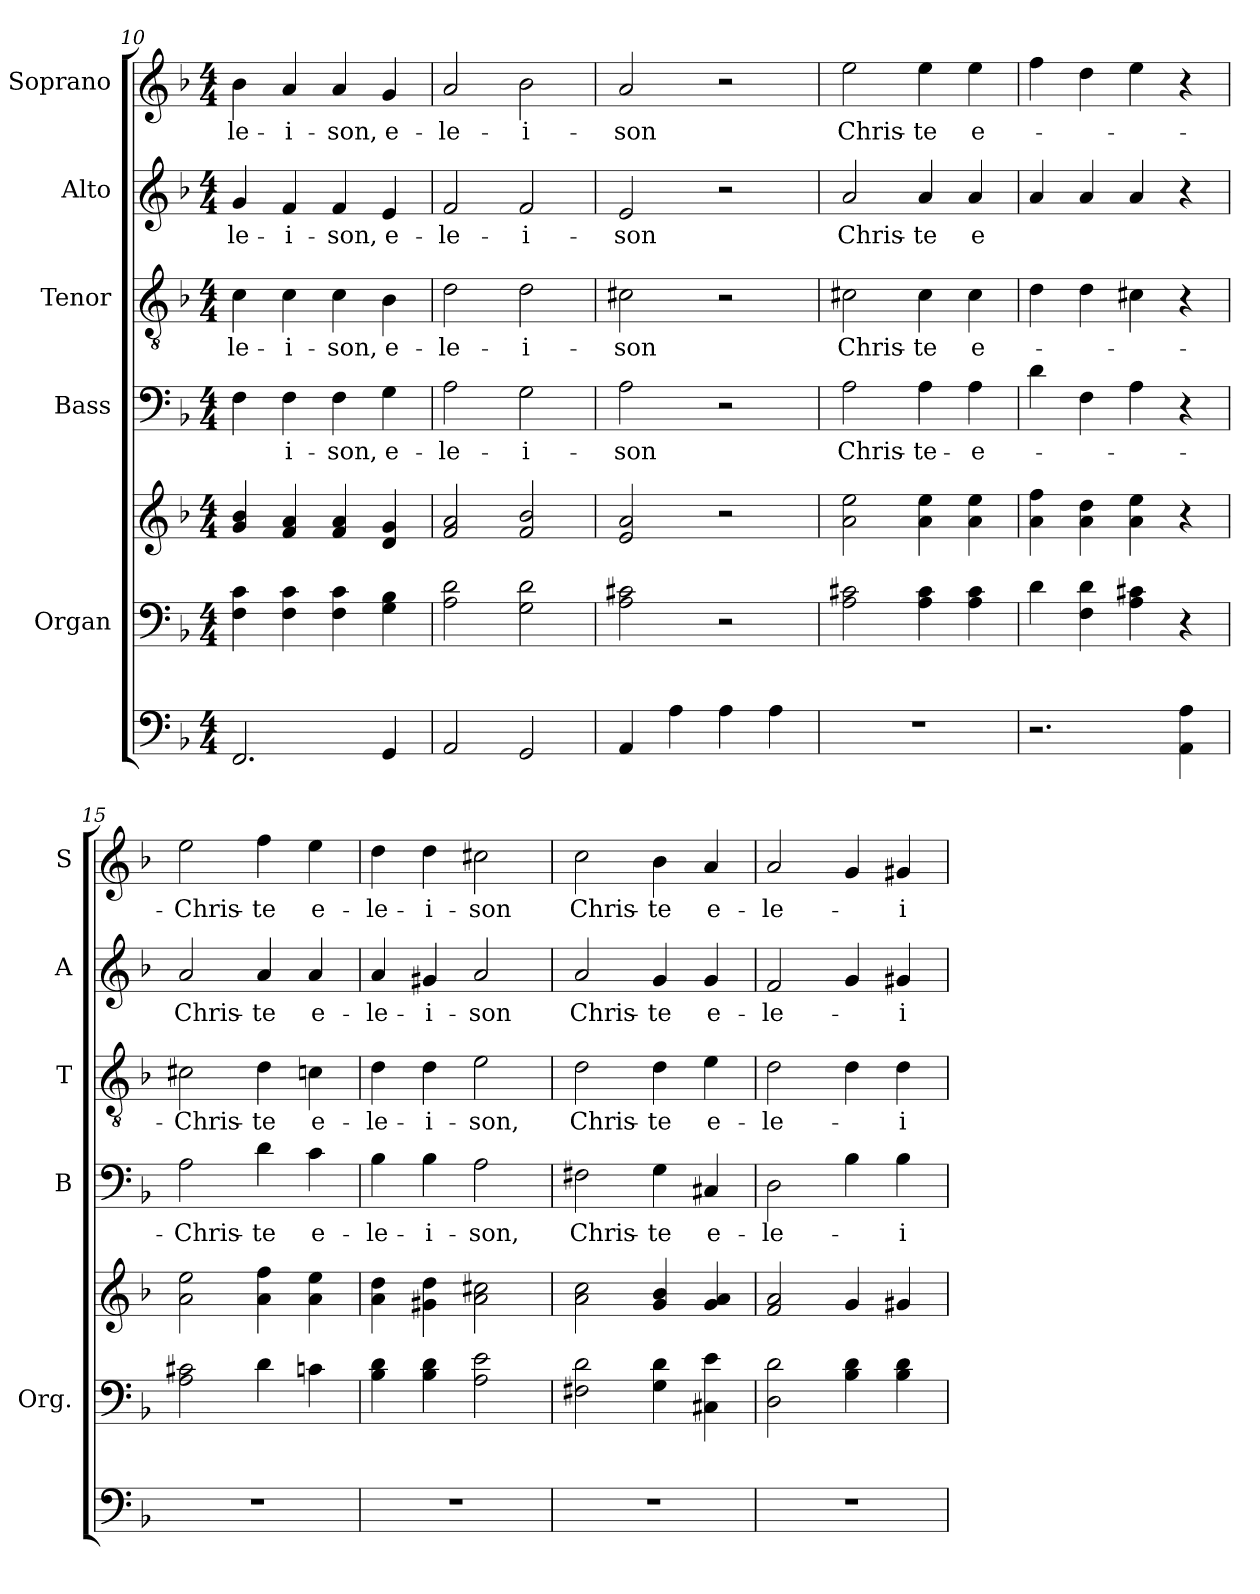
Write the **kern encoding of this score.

**kern	**kern	**kern	**kern	**text	**kern	**text	**kern	**text	**kern	**text
*part6	*part5	*part5	*part4	*part4	*part3	*part3	*part2	*part2	*part1	*part1
*staff7	*staff6	*staff5	*staff4	*staff4	*staff3	*staff3	*staff2	*staff2	*staff1	*staff1
*	*I"Organ	*	*I"Bass	*	*I"Tenor	*	*I"Alto	*	*I"Soprano	*
*	*I'Org.	*	*I'B	*	*I'T	*	*I'A	*	*I'S	*
*clefF4	*clefF4	*clefG2	*clefF4	*	*clefGv2	*	*clefG2	*	*clefG2	*
*k[b-]	*k[b-]	*k[b-]	*k[b-]	*	*k[b-]	*	*k[b-]	*	*k[b-]	*
*F:	*F:	*F:	*F:	*	*F:	*	*F:	*	*F:	*
*M4/4	*M4/4	*M4/4	*M4/4	*	*M4/4	*	*M4/4	*	*M4/4	*
=10	=10	=10	=10	=10	=10	=10	=10	=10	=10	=10
!	!	!	!	!	!	!LO:LY:b	!	!LO:LY:b	!	!LO:LY:b
2.FF/	4F\ 4c\	4g/ 4b-/	4F\	.	4c\	-le-	4g/	-le-	4b-\	-le-
!	!	!	!	!LO:LY:b	!	!LO:LY:b	!	!LO:LY:b	!	!LO:LY:b
.	4F\ 4c\	4f/ 4a/	4F\	-i-	4c\	-i-	4f/	-i-	4a/	-i-
!	!	!	!	!LO:LY:b	!	!LO:LY:b	!	!LO:LY:b	!	!LO:LY:b
.	4F\ 4c\	4f/ 4a/	4F\	-son,	4c\	-son,	4f/	-son,	4a/	-son,
!	!	!	!	!LO:LY:b	!	!LO:LY:b	!	!LO:LY:b	!	!LO:LY:b
4GG/	4G\ 4B-\	4d/ 4g/	4G\	e-	4B-\	e-	4e/	e-	4g/	e-
=11	=11	=11	=11	=11	=11	=11	=11	=11	=11	=11
!	!	!	!	!LO:LY:b	!	!LO:LY:b	!	!LO:LY:b	!	!LO:LY:b
2AA/	2A\ 2d\	2f/ 2a/	2A\	-le-	2d\	-le-	2f/	-le-	2a/	-le-
!	!	!	!	!LO:LY:b	!	!LO:LY:b	!	!LO:LY:b	!	!LO:LY:b
2GG/	2G\ 2d\	2f/ 2b-/	2G\	-i-	2d\	-i-	2f/	-i-	2b-\	-i-
=12	=12	=12	=12	=12	=12	=12	=12	=12	=12	=12
!	!	!	!	!LO:LY:b	!	!LO:LY:b	!	!LO:LY:b	!	!LO:LY:b
4AA/	2A\ 2c#X\	2e/ 2a/	2A\	-son	2c#X\	-son	2e/	-son	2a/	-son
4A\	.	.	.	.	.	.	.	.	.	.
4A\	2r	2r	2r	.	2r	.	2r	.	2r	.
4A\	.	.	.	.	.	.	.	.	.	.
=13	=13	=13	=13	=13	=13	=13	=13	=13	=13	=13
!	!	!	!	!LO:LY:b	!	!LO:LY:b	!	!LO:LY:b	!	!LO:LY:b
1r	2A\ 2c#X\	2a\ 2ee\	2A\	Chris-	2c#X\	Chris-	2a/	Chris-	2ee\	Chris-
!	!	!	!	!LO:LY:b	!	!LO:LY:b	!	!LO:LY:b	!	!LO:LY:b
.	4A\ 4c#\	4a\ 4ee\	4A\	-te-	4c#\	-te	4a/	-te	4ee\	-te
!	!	!	!	!LO:LY:b	!	!LO:LY:b	!	!LO:LY:b	!	!LO:LY:b
.	4A\ 4c#\	4a\ 4ee\	4A\	-e-	4c#\	e-	4a/	e	4ee\	e-
!!LO:PB:g=z
=14	=14	=14	=14	=14	=14	=14	=14	=14	=14	=14
2.r	4d\	4a\ 4ff\	4d\	.	4d\	.	4a/	.	4ff\	.
.	4F\ 4d\	4a\ 4dd\	4F\	.	4d\	.	4a/	.	4dd\	.
.	4A\ 4c#X\	4a\ 4ee\	4A\	.	4c#X\	.	4a/	.	4ee\	.
4AA\ 4A\	4r	4r	4r	.	4r	.	4r	.	4r	.
=15	=15	=15	=15	=15	=15	=15	=15	=15	=15	=15
!	!	!	!	!LO:LY:b	!	!LO:LY:b	!	!LO:LY:b	!	!LO:LY:b
1r	2A\ 2c#X\	2a\ 2ee\	2A\	-Chris-	2c#X\	-Chris-	2a/	Chris-	2ee\	-Chris-
!	!	!	!	!LO:LY:b	!	!LO:LY:b	!	!LO:LY:b	!	!LO:LY:b
.	4d\	4a\ 4ff\	4d\	-te	4d\	-te	4a/	-te	4ff\	-te
!	!	!	!	!LO:LY:b	!	!LO:LY:b	!	!LO:LY:b	!	!LO:LY:b
.	4cn\	4a\ 4ee\	4c\	e-	4cn\	e-	4a/	e-	4ee\	e-
=16	=16	=16	=16	=16	=16	=16	=16	=16	=16	=16
!	!	!	!	!LO:LY:b	!	!LO:LY:b	!	!LO:LY:b	!	!LO:LY:b
1r	4B-\ 4d\	4a\ 4dd\	4B-\	-le-	4d\	-le-	4a/	-le-	4dd\	-le-
!	!	!	!	!LO:LY:b	!	!LO:LY:b	!	!LO:LY:b	!	!LO:LY:b
.	4B-\ 4d\	4g#X\ 4dd\	4B-\	-i-	4d\	-i-	4g#X/	-i-	4dd\	-i-
!	!	!	!	!LO:LY:b	!	!LO:LY:b	!	!LO:LY:b	!	!LO:LY:b
.	2A\ 2e\	2a\ 2cc#X\	2A\	-son,	2e\	-son,	2a/	-son	2cc#X\	-son
=17	=17	=17	=17	=17	=17	=17	=17	=17	=17	=17
!	!	!	!	!LO:LY:b	!	!LO:LY:b	!	!LO:LY:b	!	!LO:LY:b
1r	2F#X\ 2d\	2a\ 2cc\	2F#X\	Chris-	2d\	Chris-	2a/	Chris-	2cc\	Chris-
!	!	!	!	!LO:LY:b	!	!LO:LY:b	!	!LO:LY:b	!	!LO:LY:b
.	4G\ 4d\	4g/ 4b-/	4G\	-te	4d\	-te	4g/	-te	4b-\	-te
!	!	!	!	!LO:LY:b	!	!LO:LY:b	!	!LO:LY:b	!	!LO:LY:b
.	4C#X\ 4e\	4g/ 4a/	4C#X/	e-	4e\	e-	4g/	e-	4a/	e-
=18	=18	=18	=18	=18	=18	=18	=18	=18	=18	=18
!	!	!	!	!LO:LY:b	!	!LO:LY:b	!	!LO:LY:b	!	!LO:LY:b
1r	2D\ 2d\	2f/ 2a/	2D\	-le-	2d\	-le-	2f/	-le-	2a/	-le-
.	4B-\ 4d\	4g/	4B-\	.	4d\	.	4g/	.	4g/	.
!	!	!	!	!LO:LY:b	!	!LO:LY:b	!	!LO:LY:b	!	!LO:LY:b
.	4B-\ 4d\	4g#X/	4B-\	-i-	4d\	-i-	4g#X/	-i-	4g#X/	-i-
=	=	=	=	=	=	=	=	=	=	=
*-	*-	*-	*-	*-	*-	*-	*-	*-	*-	*-
